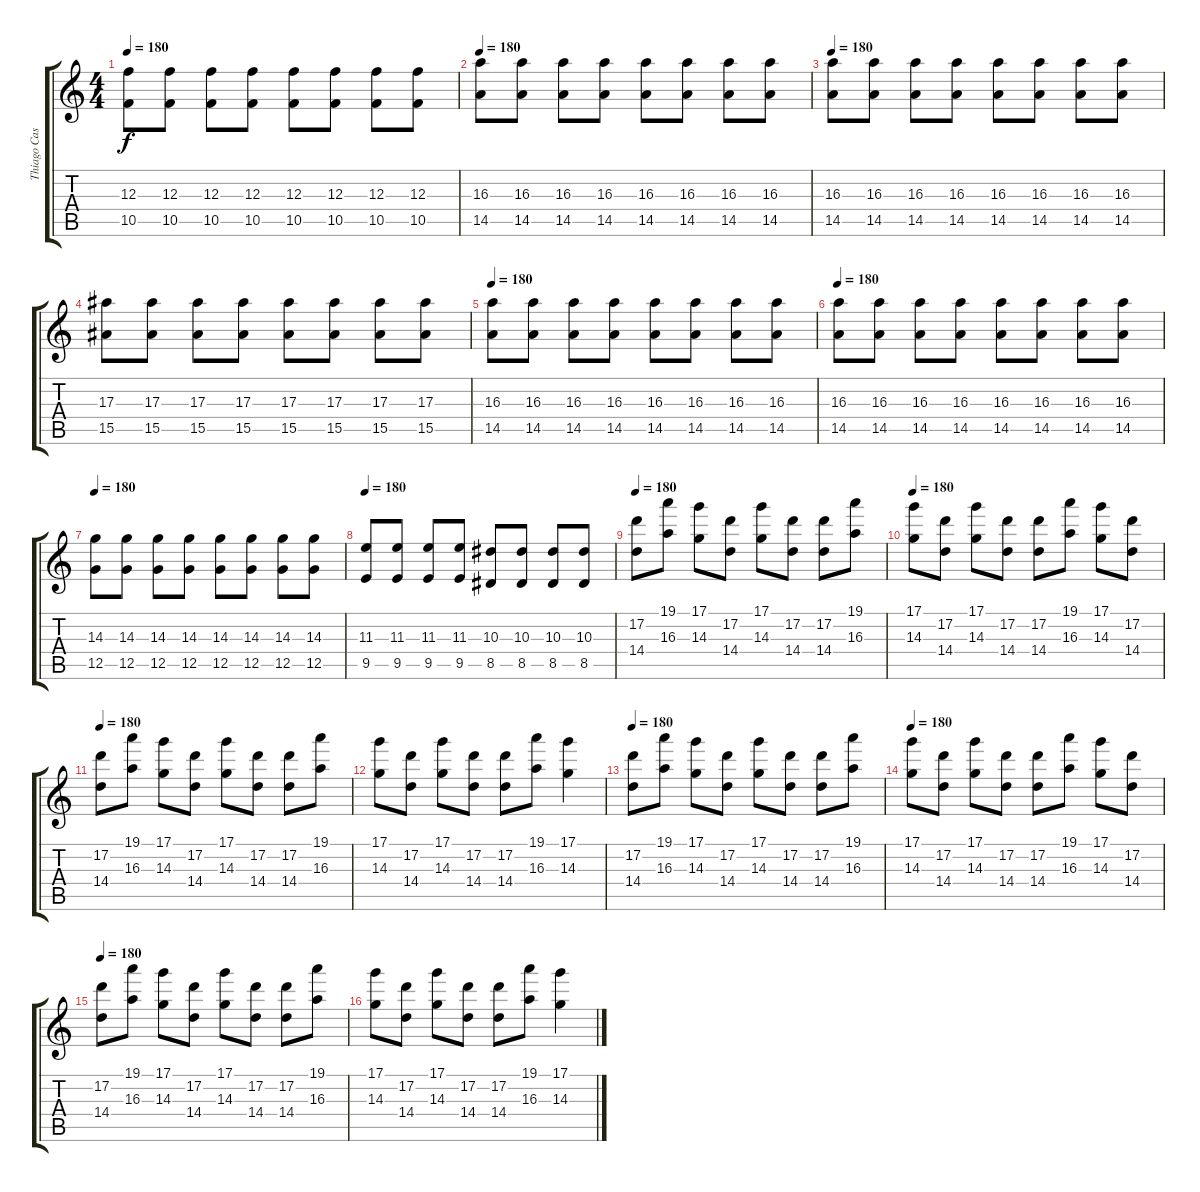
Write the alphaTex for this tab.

\track ("Thiago Castro" "Thiago Cas") {instrument distortionguitar}
\staff {score tabs}
\tuning (D4 A3 F3 C3 G2 C2) {hide}
\ts (4 4)
\tempo 180
\clef g2
\ks c
(12.3 10.5).8{dy f} (12.3 10.5).8 (12.3 10.5).8 (12.3 10.5).8 (12.3 10.5).8 (12.3 10.5).8 (12.3 10.5).8 (12.3 10.5).8 |
\tempo 180
(16.3 14.5).8 (16.3 14.5).8 (16.3 14.5).8 (16.3 14.5).8 (16.3 14.5).8 (16.3 14.5).8 (16.3 14.5).8 (16.3 14.5).8 |
\tempo 180
(16.3 14.5).8 (16.3 14.5).8 (16.3 14.5).8 (16.3 14.5).8 (16.3 14.5).8 (16.3 14.5).8 (16.3 14.5).8 (16.3 14.5).8 |
(17.3 15.5).8 (17.3 15.5).8 (17.3 15.5).8 (17.3 15.5).8 (17.3 15.5).8 (17.3 15.5).8 (17.3 15.5).8 (17.3 15.5).8 |
\tempo 180
(16.3 14.5).8 (16.3 14.5).8 (16.3 14.5).8 (16.3 14.5).8 (16.3 14.5).8 (16.3 14.5).8 (16.3 14.5).8 (16.3 14.5).8 |
\tempo 180
(16.3 14.5).8 (16.3 14.5).8 (16.3 14.5).8 (16.3 14.5).8 (16.3 14.5).8 (16.3 14.5).8 (16.3 14.5).8 (16.3 14.5).8 |
\tempo 180
(14.3 12.5).8 (14.3 12.5).8 (14.3 12.5).8 (14.3 12.5).8 (14.3 12.5).8 (14.3 12.5).8 (14.3 12.5).8 (14.3 12.5).8 |
\tempo 180
(11.3 9.5).8 (11.3 9.5).8 (11.3 9.5).8 (11.3 9.5).8 (10.3 8.5).8 (10.3 8.5).8 (10.3 8.5).8 (10.3 8.5).8 |
\tempo 180
(17.2 14.4).8 (19.1 16.3).8 (17.1 14.3).8 (17.2 14.4).8 (17.1 14.3).8 (17.2 14.4).8 (17.2 14.4).8 (19.1 16.3).8 |
\tempo 180
(17.1 14.3).8 (17.2 14.4).8 (17.1 14.3).8 (17.2 14.4).8 (17.2 14.4).8 (19.1 16.3).8 (17.1 14.3).8 (17.2 14.4).8 |
\tempo 180
(17.2 14.4).8 (19.1 16.3).8 (17.1 14.3).8 (17.2 14.4).8 (17.1 14.3).8 (17.2 14.4).8 (17.2 14.4).8 (19.1 16.3).8 |
(17.1 14.3).8 (17.2 14.4).8 (17.1 14.3).8 (17.2 14.4).8 (17.2 14.4).8 (19.1 16.3).8 (17.1 14.3).4 |
\tempo 180
(17.2 14.4).8 (19.1 16.3).8 (17.1 14.3).8 (17.2 14.4).8 (17.1 14.3).8 (17.2 14.4).8 (17.2 14.4).8 (19.1 16.3).8 |
\tempo 180
(17.1 14.3).8 (17.2 14.4).8 (17.1 14.3).8 (17.2 14.4).8 (17.2 14.4).8 (19.1 16.3).8 (17.1 14.3).8 (17.2 14.4).8 |
\tempo 180
(17.2 14.4).8 (19.1 16.3).8 (17.1 14.3).8 (17.2 14.4).8 (17.1 14.3).8 (17.2 14.4).8 (17.2 14.4).8 (19.1 16.3).8 |
(17.1 14.3).8 (17.2 14.4).8 (17.1 14.3).8 (17.2 14.4).8 (17.2 14.4).8 (19.1 16.3).8 (17.1 14.3).4
